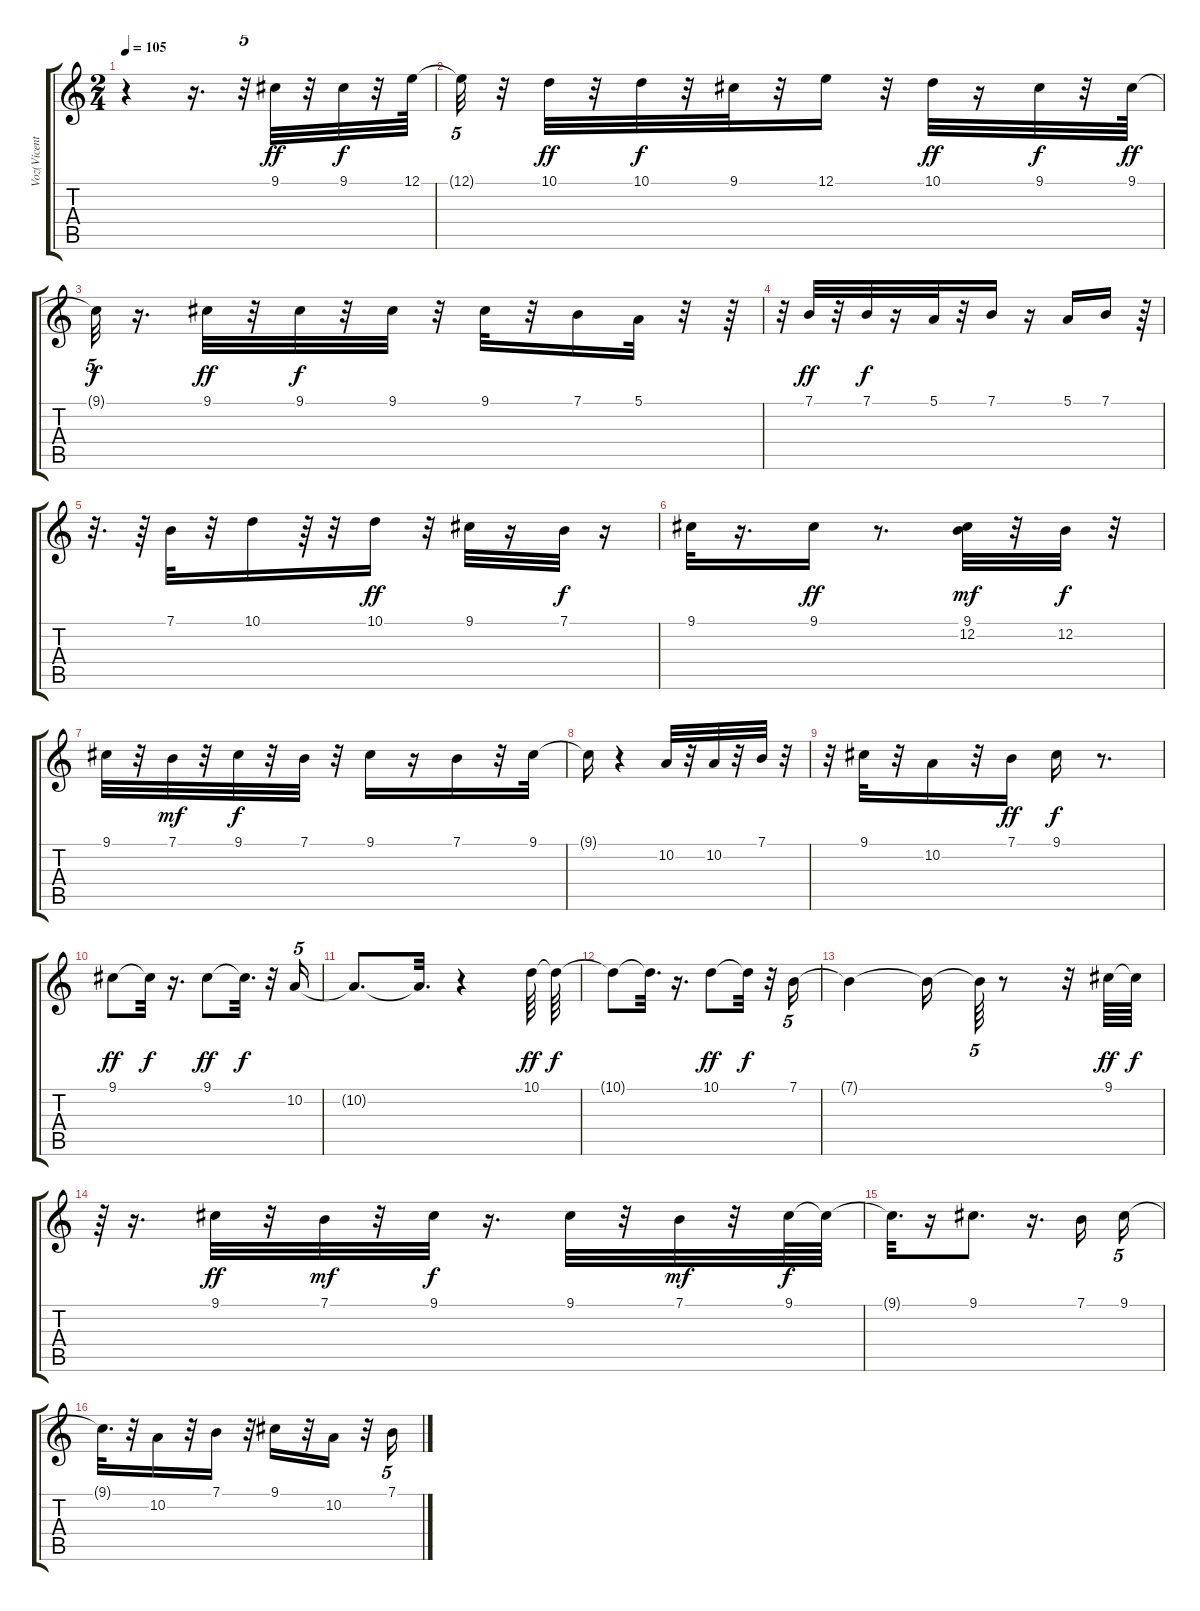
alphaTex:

\track ("Voz(Vicentico)" "Voz(Vicent") {instrument altosax}
\staff {score tabs}
\tuning (E4 B3 G3 D3 A2 E2) {hide}
\ts (2 4)
\tempo 105
\clef g2
\ks c
r.4{dy ff} r.16{d} r.32{tu (5 4)} 9.1.32 r.32 9.1.32{dy f} r.32 12.1.64 |
12.1{t}.32{tu (5 4)} r.32 10.1.32{dy ff} r.32 10.1.32{dy f} r.32 9.1.32 r.32 12.1.16 r.32 10.1.32{dy ff} r.16 9.1.32{dy f} r.32 9.1.64{dy ff} |
9.1{t}.32{tu (5 4) dy f} r.16{d} 9.1.32{dy ff} r.32 9.1.32{dy f} r.32 9.1.32 r.32 9.1.32 r.32 7.1.16 5.1.32 r.32 r.64 |
r.32{tu (5 4)} 7.1.32{dy ff} r.32 7.1.32{dy f} r.16 5.1.32 r.32 7.1.16 r.16 5.1.16 7.1.16 r.64 |
r.32{d} r.64 7.1.32 r.32 10.1.16 r.64 r.32 10.1.16{dy ff} r.32 9.1.32 r.16 7.1.32{dy f} r.16 |
9.1.32 r.16{d} 9.1.16{dy ff} r.8{d} (9.1 12.2).32{dy mf} r.32 12.2.32{dy f} r.32 |
9.1.32 r.32 7.1.32{dy mf} r.32 9.1.32{dy f} r.32 7.1.32 r.32 9.1.16 r.16 7.1.16 r.32 9.1.32 |
9.1{t}.16 r.4 10.2.32 r.32 10.2.32 r.32 7.1.32 r.32 |
r.32 9.1.32 r.32 10.2.16 r.32 7.1.16{dy ff} 9.1.16{dy f} r.8{d} |
9.1.8{dy ff} 9.1{t}.32{dy f} r.16{d} 9.1.8{dy ff} 9.1{t}.32{d dy f} r.32 10.2.16{tu (5 4)} |
10.2{t}.8{d} 10.2{t}.32{d} r.4 10.1.64{dy ff} 10.1{t}.64{dy f} |
10.1{t}.8 10.1{t}.32{d} r.16{d} 10.1.8{dy ff} 10.1{t}.32{dy f} r.32 7.1.16{tu (5 4)} |
7.1{t}.4 7.1{t}.16 7.1{t}.64{tu (5 4)} r.8 r.32 9.1.64{dy ff} 9.1{t}.64{dy f} |
r.64{tu (5 4)} r.16{d} 9.1.32{dy ff} r.32 7.1.32{dy mf} r.32 9.1.32{dy f} r.16{d} 9.1.32 r.32 7.1.32{dy mf} r.32 9.1.64{dy f} 9.1{t}.64 |
9.1{t}.32{d} r.16 9.1.8{d} r.16{d} 7.1.16 9.1.16{tu (5 4)} |
9.1{t}.32{d} r.32 10.2.16 r.32 7.1.16 r.32 9.1.16 r.32 10.2.16 r.32 7.1.16{tu (5 4)}
